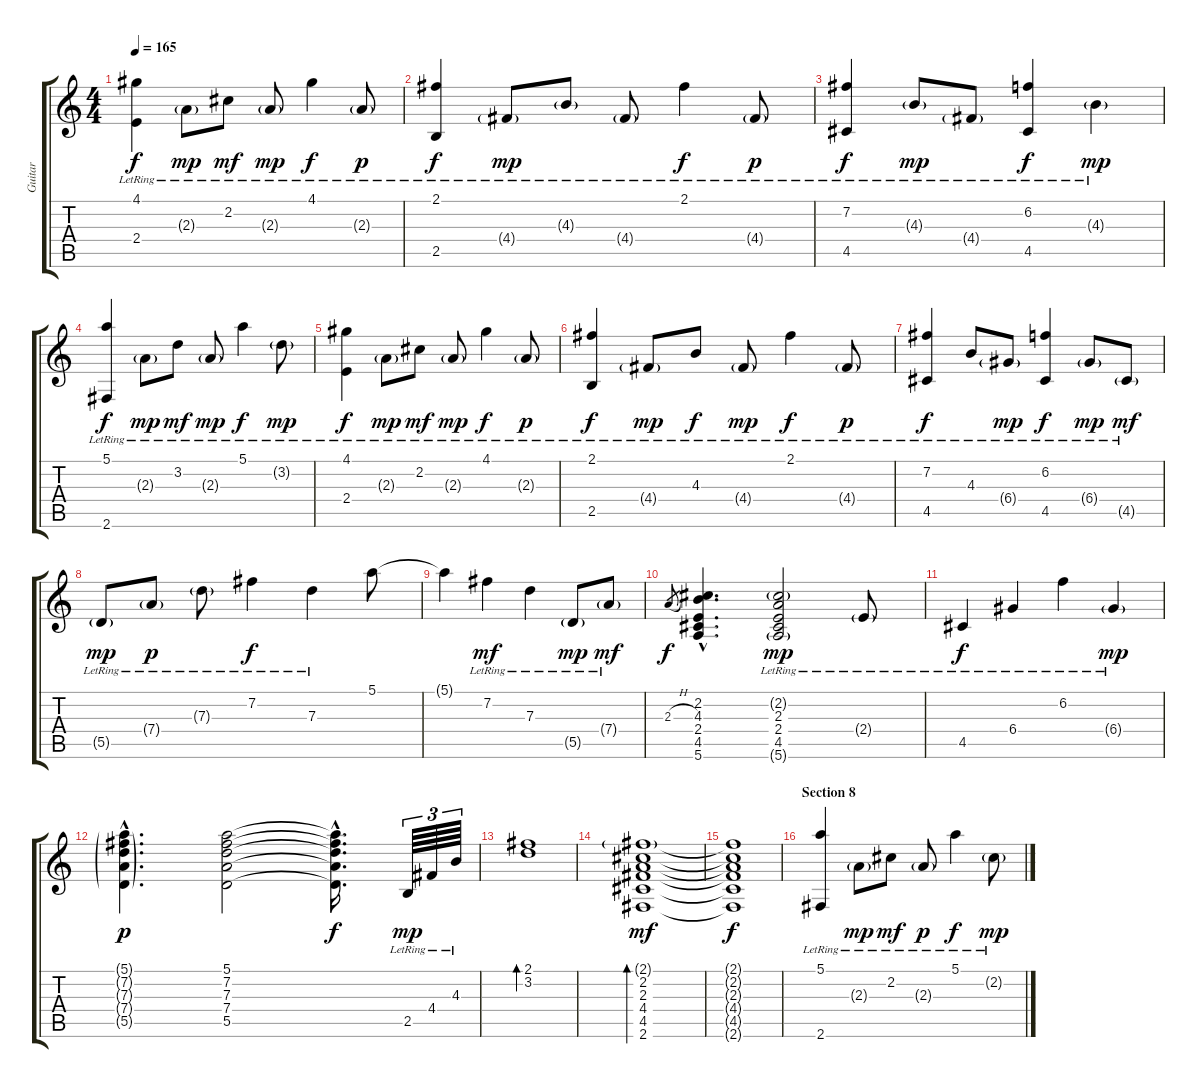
\track ("Guitar" "Guitar") {instrument acousticguitarnylon}
\staff {score tabs}
\tuning (E4 B3 G3 D3 A2 E2) {hide}
\ts (4 4)
\tempo 165
\clef g2
\ks c
(4.1{lr} 2.4{lr}).4{dy f} 2.3{g lr}.8{dy mp} 2.2{lr}.8{dy mf} 2.3{g lr}.8{dy mp} 4.1{lr}.4{dy f} 2.3{g lr}.8{dy p} |
(2.1{lr} 2.5{lr}).4{dy f} 4.4{g lr}.8{dy mp} 4.3{g lr}.8 4.4{g lr}.8 2.1{lr}.4{dy f} 4.4{g lr}.8{dy p} |
(7.2{lr} 4.5{lr}).4{dy f} 4.3{g lr}.8{dy mp} 4.4{g lr}.8 (6.2{lr} 4.5{lr}).4{dy f} 4.3{g lr}.4{dy mp} |
(5.1{lr} 2.6{lr}).4{dy f} 2.3{g lr}.8{dy mp} 3.2{lr}.8{dy mf} 2.3{g lr}.8{dy mp} 5.1{lr}.4{dy f} 3.2{g lr}.8{dy mp} |
(4.1{lr} 2.4{lr}).4{dy f} 2.3{g lr}.8{dy mp} 2.2{lr}.8{dy mf} 2.3{g lr}.8{dy mp} 4.1{lr}.4{dy f} 2.3{g lr}.8{dy p} |
(2.1{lr} 2.5{lr}).4{dy f} 4.4{g lr}.8{dy mp} 4.3{lr}.8{dy f} 4.4{g lr}.8{dy mp} 2.1{lr}.4{dy f} 4.4{g lr}.8{dy p} |
(7.2{lr} 4.5{lr}).4{dy f} 4.3{lr}.8 6.4{g lr}.8{dy mp} (6.2{lr} 4.5{lr}).4{dy f} 6.4{g lr}.8{dy mp} 4.5{g lr}.8{dy mf} |
5.5{g lr}.8{dy mp} 7.4{g lr}.8{dy p} 7.3{g lr}.8 7.2{lr}.4{dy f} 7.3{lr}.4 5.1.8 |
5.1{t}.4 7.2{lr}.4{dy mf} 7.3{lr}.4 5.5{g lr}.8{dy mp} 7.4{g lr}.8{dy mf} |
2.3{h}.8{gr dy f} (2.2{hac} 4.3{hac} 2.4{hac} 4.5{hac} 5.6{hac}).4{d} (2.2{g lr} 2.3{lr} 2.4 4.5{lr} 5.6{g lr}).2{dy mp} 2.4{g lr}.8 |
4.5{lr}.4{dy f} 6.4{lr}.4 6.2{lr}.4 6.4{g lr}.4{dy mp} |
(5.1{g hac} 7.2{g hac} 7.3{g hac} 7.4{g hac} 5.5{g hac}).4{d dy p} (5.1 7.2 7.3 7.4 5.5).2 (5.1{hac t} 7.2{hac t} 7.3{hac t} 7.4{hac t} 5.5{hac t}).16{d dy f} 2.5{lr}.64{tu (3 2) dy mp} 4.4{lr}.64{tu (3 2)} 4.3{lr}.64{tu (3 2)} |
(2.1 3.2).1{bd 30} |
(2.1{g} 2.2 2.3 4.4 4.5 2.6).1{bd 30 dy mf} |
(2.1{t} 2.2{t} 2.3{t} 4.4{t} 4.5{t} 2.6{t}).1{dy f} |
\section ("" "Section 8")
(5.1{lr} 2.6{lr}).4 2.3{g lr}.8{dy mp} 2.2{lr}.8{dy mf} 2.3{g lr}.8{dy p} 5.1{lr}.4{dy f} 2.2{g lr}.8{dy mp}
